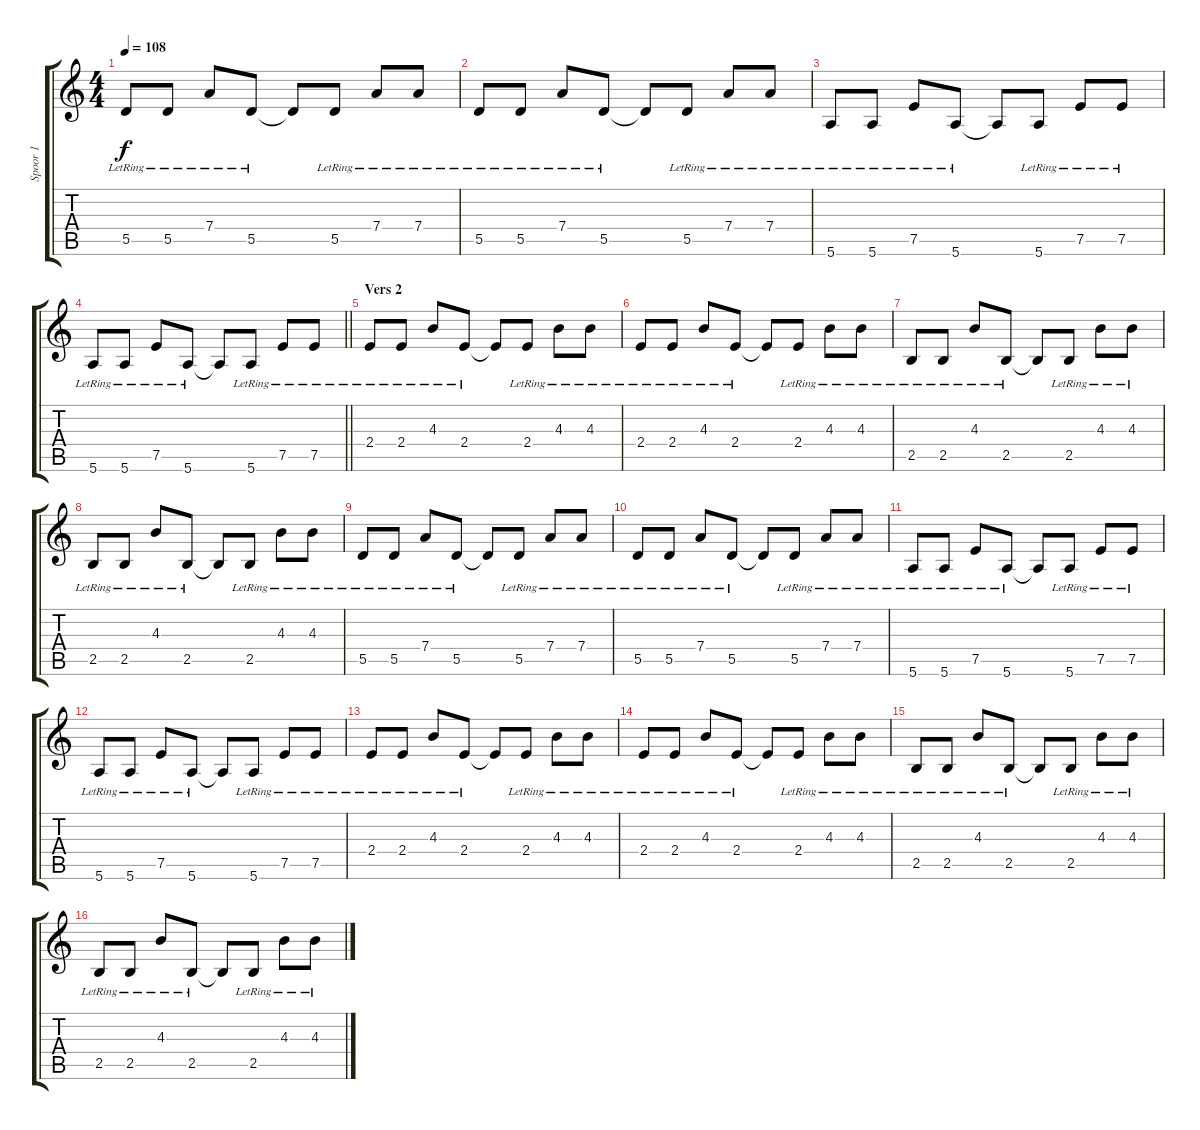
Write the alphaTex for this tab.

\track ("Spoor 1" "Spoor 1") {instrument electricguitarjazz}
\staff {score tabs}
\tuning (E4 B3 G3 D3 A2 E2) {hide}
\ts (4 4)
\tempo 108
\clef g2
\ks c
5.5{lr}.8{dy f} 5.5{lr}.8 7.4{lr}.8 5.5{lr}.8 5.5{t}.8 5.5{lr}.8 7.4{lr}.8 7.4{lr}.8 |
5.5{lr}.8 5.5{lr}.8 7.4{lr}.8 5.5{lr}.8 5.5{t}.8 5.5{lr}.8 7.4{lr}.8 7.4{lr}.8 |
5.6{lr}.8 5.6{lr}.8 7.5{lr}.8 5.6{lr}.8 5.6{t}.8 5.6{lr}.8 7.5{lr}.8 7.5{lr}.8 |
\barLineRight lightlight
5.6{lr}.8 5.6{lr}.8 7.5{lr}.8 5.6{lr}.8 5.6{t}.8 5.6{lr}.8 7.5{lr}.8 7.5{lr}.8 |
\section ("" "Vers 2")
2.4{lr}.8 2.4{lr}.8 4.3{lr}.8 2.4{lr}.8 2.4{t}.8 2.4{lr}.8 4.3{lr}.8 4.3{lr}.8 |
2.4{lr}.8 2.4{lr}.8 4.3{lr}.8 2.4{lr}.8 2.4{t}.8 2.4{lr}.8 4.3{lr}.8 4.3{lr}.8 |
2.5{lr}.8 2.5{lr}.8 4.3{lr}.8 2.5{lr}.8 2.5{t}.8 2.5{lr}.8 4.3{lr}.8 4.3{lr}.8 |
2.5{lr}.8 2.5{lr}.8 4.3{lr}.8 2.5{lr}.8 2.5{t}.8 2.5{lr}.8 4.3{lr}.8 4.3{lr}.8 |
5.5{lr}.8 5.5{lr}.8 7.4{lr}.8 5.5{lr}.8 5.5{t}.8 5.5{lr}.8 7.4{lr}.8 7.4{lr}.8 |
5.5{lr}.8 5.5{lr}.8 7.4{lr}.8 5.5{lr}.8 5.5{t}.8 5.5{lr}.8 7.4{lr}.8 7.4{lr}.8 |
5.6{lr}.8 5.6{lr}.8 7.5{lr}.8 5.6{lr}.8 5.6{t}.8 5.6{lr}.8 7.5{lr}.8 7.5{lr}.8 |
5.6{lr}.8 5.6{lr}.8 7.5{lr}.8 5.6{lr}.8 5.6{t}.8 5.6{lr}.8 7.5{lr}.8 7.5{lr}.8 |
2.4{lr}.8 2.4{lr}.8 4.3{lr}.8 2.4{lr}.8 2.4{t}.8 2.4{lr}.8 4.3{lr}.8 4.3{lr}.8 |
2.4{lr}.8 2.4{lr}.8 4.3{lr}.8 2.4{lr}.8 2.4{t}.8 2.4{lr}.8 4.3{lr}.8 4.3{lr}.8 |
2.5{lr}.8 2.5{lr}.8 4.3{lr}.8 2.5{lr}.8 2.5{t}.8 2.5{lr}.8 4.3{lr}.8 4.3{lr}.8 |
2.5{lr}.8 2.5{lr}.8 4.3{lr}.8 2.5{lr}.8 2.5{t}.8 2.5{lr}.8 4.3{lr}.8 4.3{lr}.8
